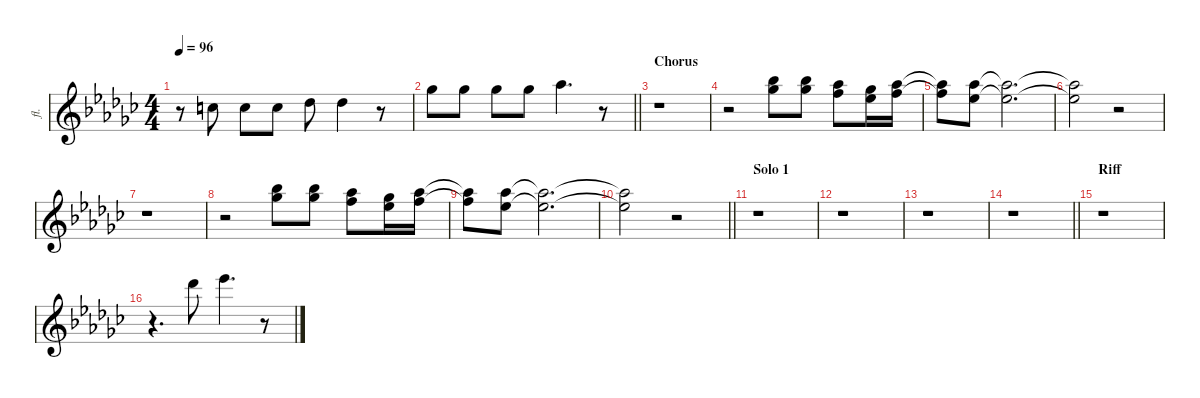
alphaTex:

\defaultSystemsLayout 4
\hideDynamics
\bracketExtendMode nobrackets
\otherSystemsTrackNameOrientation horizontal
\track ("Vocals (David Lee Roth)" "fl.") {defaultSystemsLayout 4 mute instrument flute}
\staff {score}
\tuning (Eb4 Bb3 Gb3 Db3 Ab2 Eb2)
\ts (4 4)
\tempo 96
\clef g2
\ks ebminor
r.8{dy f beam Down} 14.2{acc forcenatural}.8{beam Down} 14.2{acc forcenatural}.8{beam Down} 14.2{acc forcenatural}.8{beam Down} 15.2{acc b}.8{beam Down} 15.2{acc b}.4{beam Down} r.8{beam Down} |
\barLineRight lightlight
15.1{acc b}.8{beam Down} 15.1{acc b}.8{beam Down} 15.1{acc b}.8{beam Down} 15.1{acc b}.8{beam Down} 17.1{acc b}.4{d beam Down} r.8{beam Down} |
\section ("" "Chorus")
r.1{beam Down} |
r.2{beam Down} (19.1{acc b} 20.2{acc b}).8{beam Down} (19.1{acc b} 20.2{acc b}).8{beam Down} (17.1{acc b} 19.2{acc forcenatural}).8{beam Down} (20.2{acc b} 21.3{acc b}).16{beam Down} (17.1{acc b} 19.2{acc forcenatural}).16{beam Down} |
(17.1{t acc b} 19.2{t acc forcenatural}).8{beam Down} (17.1{acc b} 17.2{acc b}).8{beam Down} (17.1{t acc b} 17.2{t acc b}).2{d beam Down} |
(17.1{t acc b} 17.2{t acc b}).2{beam Down} r.2{beam Down} |
r.1{beam Down} |
r.2{beam Down} (19.1{acc b} 20.2{acc b}).8{beam Down} (19.1{acc b} 20.2{acc b}).8{beam Down} (17.1{acc b} 19.2{acc forcenatural}).8{beam Down} (20.2{acc b} 21.3{acc b}).16{beam Down} (17.1{acc b} 19.2{acc forcenatural}).16{beam Down} |
(17.1{t acc b} 19.2{t acc forcenatural}).8{beam Down} (17.1{acc b} 17.2{acc b}).8{beam Down} (17.1{t acc b} 17.2{t acc b}).2{d beam Down} |
\barLineRight lightlight
(17.1{t acc b} 17.2{t acc b}).2{beam Down} r.2{beam Down} |
\section ("" "Solo 1")
r.1{beam Down} |
r.1{beam Down} |
r.1{beam Down} |
\barLineRight lightlight
r.1{beam Down} |
\section ("" "Riff")
r.1{beam Down} |
r.4{d beam Down} 22.1{acc b}.8{beam Down} 24.1{acc b}.4{d beam Down} r.8{beam Down}
